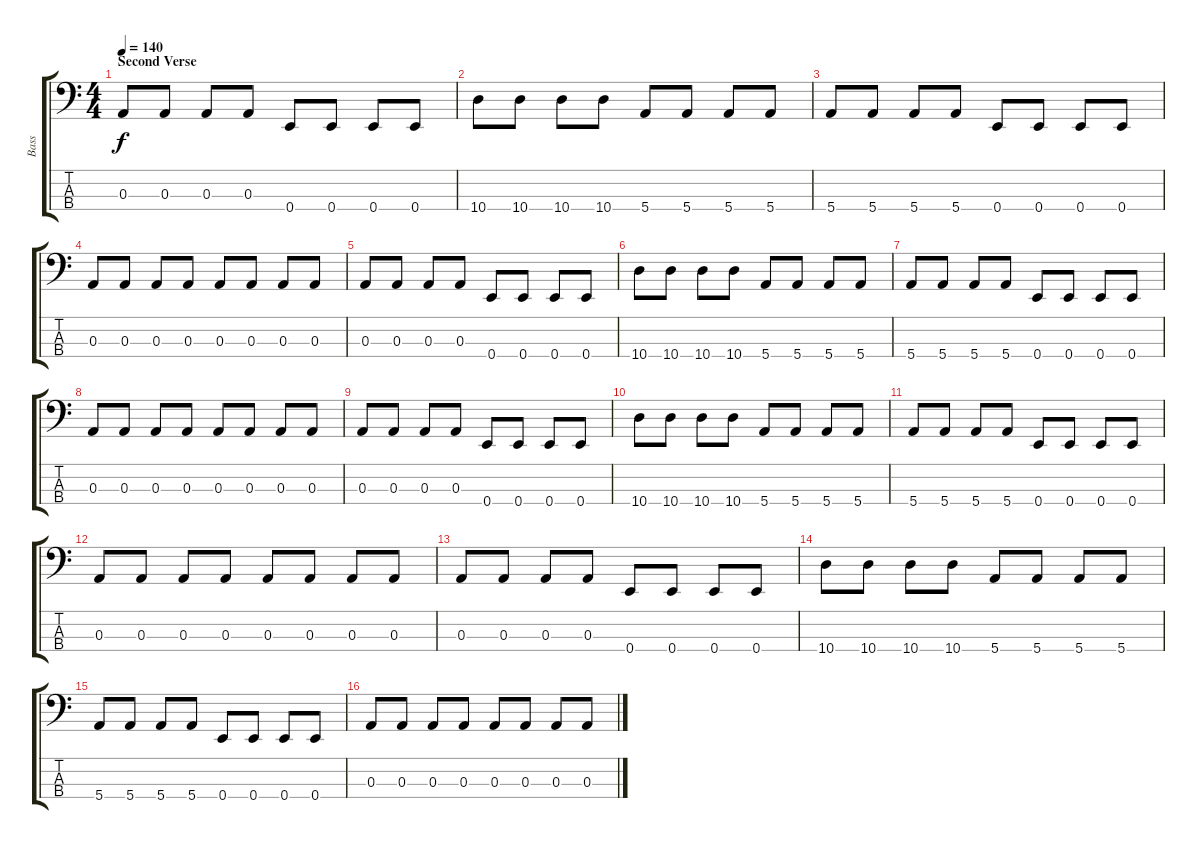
\track ("Bass" "Bass") {instrument electricbassfinger}
\staff {score tabs}
\tuning (G2 D2 A1 E1) {hide}
\ts (4 4)
\section ("" "Second Verse")
\tempo 140
\clef f4
\ks c
0.3.8{dy f} 0.3.8 0.3.8 0.3.8 0.4.8 0.4.8 0.4.8 0.4.8 |
10.4.8 10.4.8 10.4.8 10.4.8 5.4.8 5.4.8 5.4.8 5.4.8 |
5.4.8 5.4.8 5.4.8 5.4.8 0.4.8 0.4.8 0.4.8 0.4.8 |
0.3.8 0.3.8 0.3.8 0.3.8 0.3.8 0.3.8 0.3.8 0.3.8 |
0.3.8 0.3.8 0.3.8 0.3.8 0.4.8 0.4.8 0.4.8 0.4.8 |
10.4.8 10.4.8 10.4.8 10.4.8 5.4.8 5.4.8 5.4.8 5.4.8 |
5.4.8 5.4.8 5.4.8 5.4.8 0.4.8 0.4.8 0.4.8 0.4.8 |
0.3.8 0.3.8 0.3.8 0.3.8 0.3.8 0.3.8 0.3.8 0.3.8 |
0.3.8 0.3.8 0.3.8 0.3.8 0.4.8 0.4.8 0.4.8 0.4.8 |
10.4.8 10.4.8 10.4.8 10.4.8 5.4.8 5.4.8 5.4.8 5.4.8 |
5.4.8 5.4.8 5.4.8 5.4.8 0.4.8 0.4.8 0.4.8 0.4.8 |
0.3.8 0.3.8 0.3.8 0.3.8 0.3.8 0.3.8 0.3.8 0.3.8 |
0.3.8 0.3.8 0.3.8 0.3.8 0.4.8 0.4.8 0.4.8 0.4.8 |
10.4.8 10.4.8 10.4.8 10.4.8 5.4.8 5.4.8 5.4.8 5.4.8 |
5.4.8 5.4.8 5.4.8 5.4.8 0.4.8 0.4.8 0.4.8 0.4.8 |
0.3.8 0.3.8 0.3.8 0.3.8 0.3.8 0.3.8 0.3.8 0.3.8
